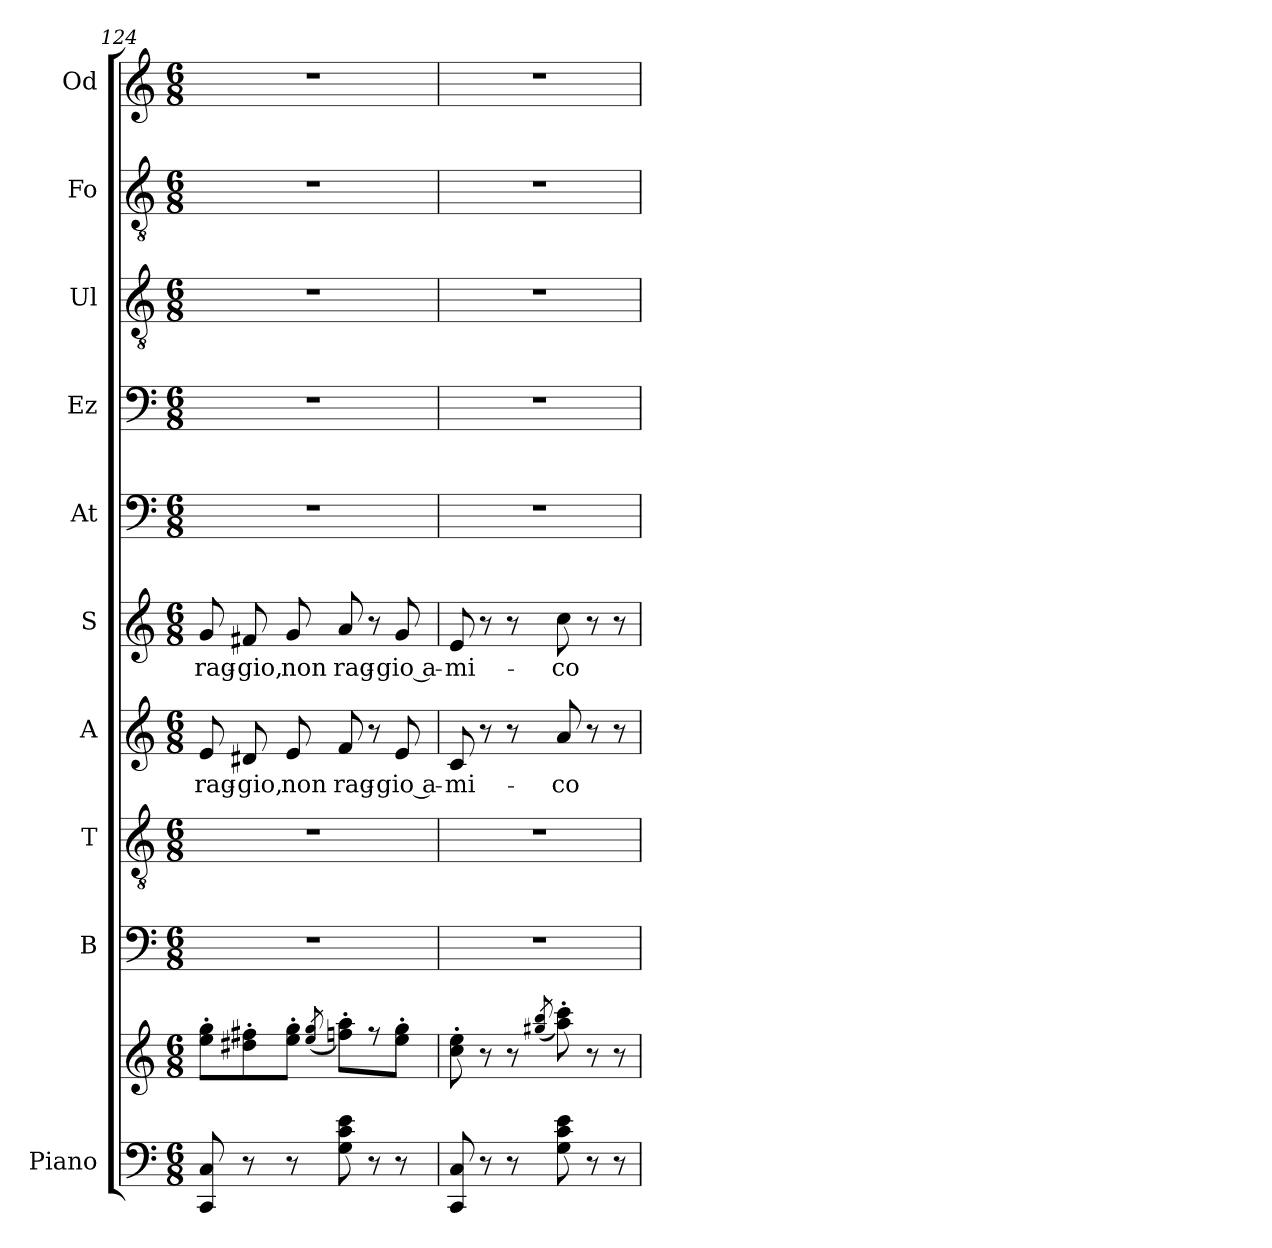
**kern	**kern	**kern	**kern	**kern	**text	**kern	**text	**kern	**kern	**kern	**kern	**kern
*part10	*part10	*part9	*part8	*part7	*part7	*part6	*part6	*part5	*part4	*part3	*part2	*part1
*staff11	*staff10	*staff9	*staff8	*staff7	*staff7	*staff6	*staff6	*staff5	*staff4	*staff3	*staff2	*staff1
*I"Piano	*	*I"B	*I"T	*I"A	*	*I"S	*	*I"At	*I"Ez	*I"Ul	*I"Fo	*I"Od
*I'Pno	*	*I'B	*I'T	*I'A	*	*I'S	*	*I'At	*I'Ez	*I'Ul	*I'Fo	*I'Od
!!LO:PB:g=z
*clefF4	*clefG2	*clefF4	*clefGv2	*clefG2	*	*clefG2	*	*clefF4	*clefF4	*clefGv2	*clefGv2	*clefG2
*k[]	*k[]	*k[]	*k[]	*k[]	*	*k[]	*	*k[]	*k[]	*k[]	*k[]	*k[]
*M6/8	*M6/8	*M6/8	*M6/8	*M6/8	*	*M6/8	*	*M6/8	*M6/8	*M6/8	*M6/8	*M6/8
=124	=124	=124	=124	=124	=124	=124	=124	=124	=124	=124	=124	=124
!	!	!	!	!	!LO:LY:b	!	!LO:LY:b	!	!	!	!	!
8CC/ 8C/	8ee\' 8gg\'L	2.r	2.r	8e/	rag-	8g/	rag-	2.r	2.r	2.r	2.r	2.r
!	!	!	!	!	!LO:LY:b	!	!LO:LY:b	!	!	!	!	!
8r	8dd#X\' 8ff#X\'	.	.	8d#X/	-gio,	8f#X/	-gio,	.	.	.	.	.
!	!	!	!	!	!LO:LY:b	!	!LO:LY:b	!	!	!	!	!
8r	8ee\' 8gg\'J	.	.	8e/	non	8g/	non	.	.	.	.	.
.	(<8qee/ 8qgg/	.	.	.	.	.	.	.	.	.	.	.
!	!	!	!	!	!LO:LY:b	!	!LO:LY:b	!	!	!	!	!
8G\ 8c\ 8e\	8ffn\' 8aa\'L)	.	.	8f/	rag-	8a/	rag-	.	.	.	.	.
8r	8r	.	.	8r	.	8r	.	.	.	.	.	.
!	!	!	!	!	!LO:LY:b	!	!LO:LY:b	!	!	!	!	!
8r	8ee\' 8gg\'J	.	.	8e/	-gio a-	8g/	-gio a-	.	.	.	.	.
=125	=125	=125	=125	=125	=125	=125	=125	=125	=125	=125	=125	=125
!	!	!	!	!	!LO:LY:b	!	!LO:LY:b	!	!	!	!	!
8CC/ 8C/	8cc\' 8ee\'	2.r	2.r	8c/	-mi-	8e/	-mi-	2.r	2.r	2.r	2.r	2.r
8r	8r	.	.	8r	.	8r	.	.	.	.	.	.
8r	8r	.	.	8r	.	8r	.	.	.	.	.	.
.	(<8qgg#X/ 8qbb/	.	.	.	.	.	.	.	.	.	.	.
!	!	!	!	!	!LO:LY:b	!	!LO:LY:b	!	!	!	!	!
8G\ 8c\ 8e\	8aa\' 8ccc\')	.	.	8a/	-co	8cc\	-co	.	.	.	.	.
8r	8r	.	.	8r	.	8r	.	.	.	.	.	.
8r	8r	.	.	8r	.	8r	.	.	.	.	.	.
=	=	=	=	=	=	=	=	=	=	=	=	=
*-	*-	*-	*-	*-	*-	*-	*-	*-	*-	*-	*-	*-
